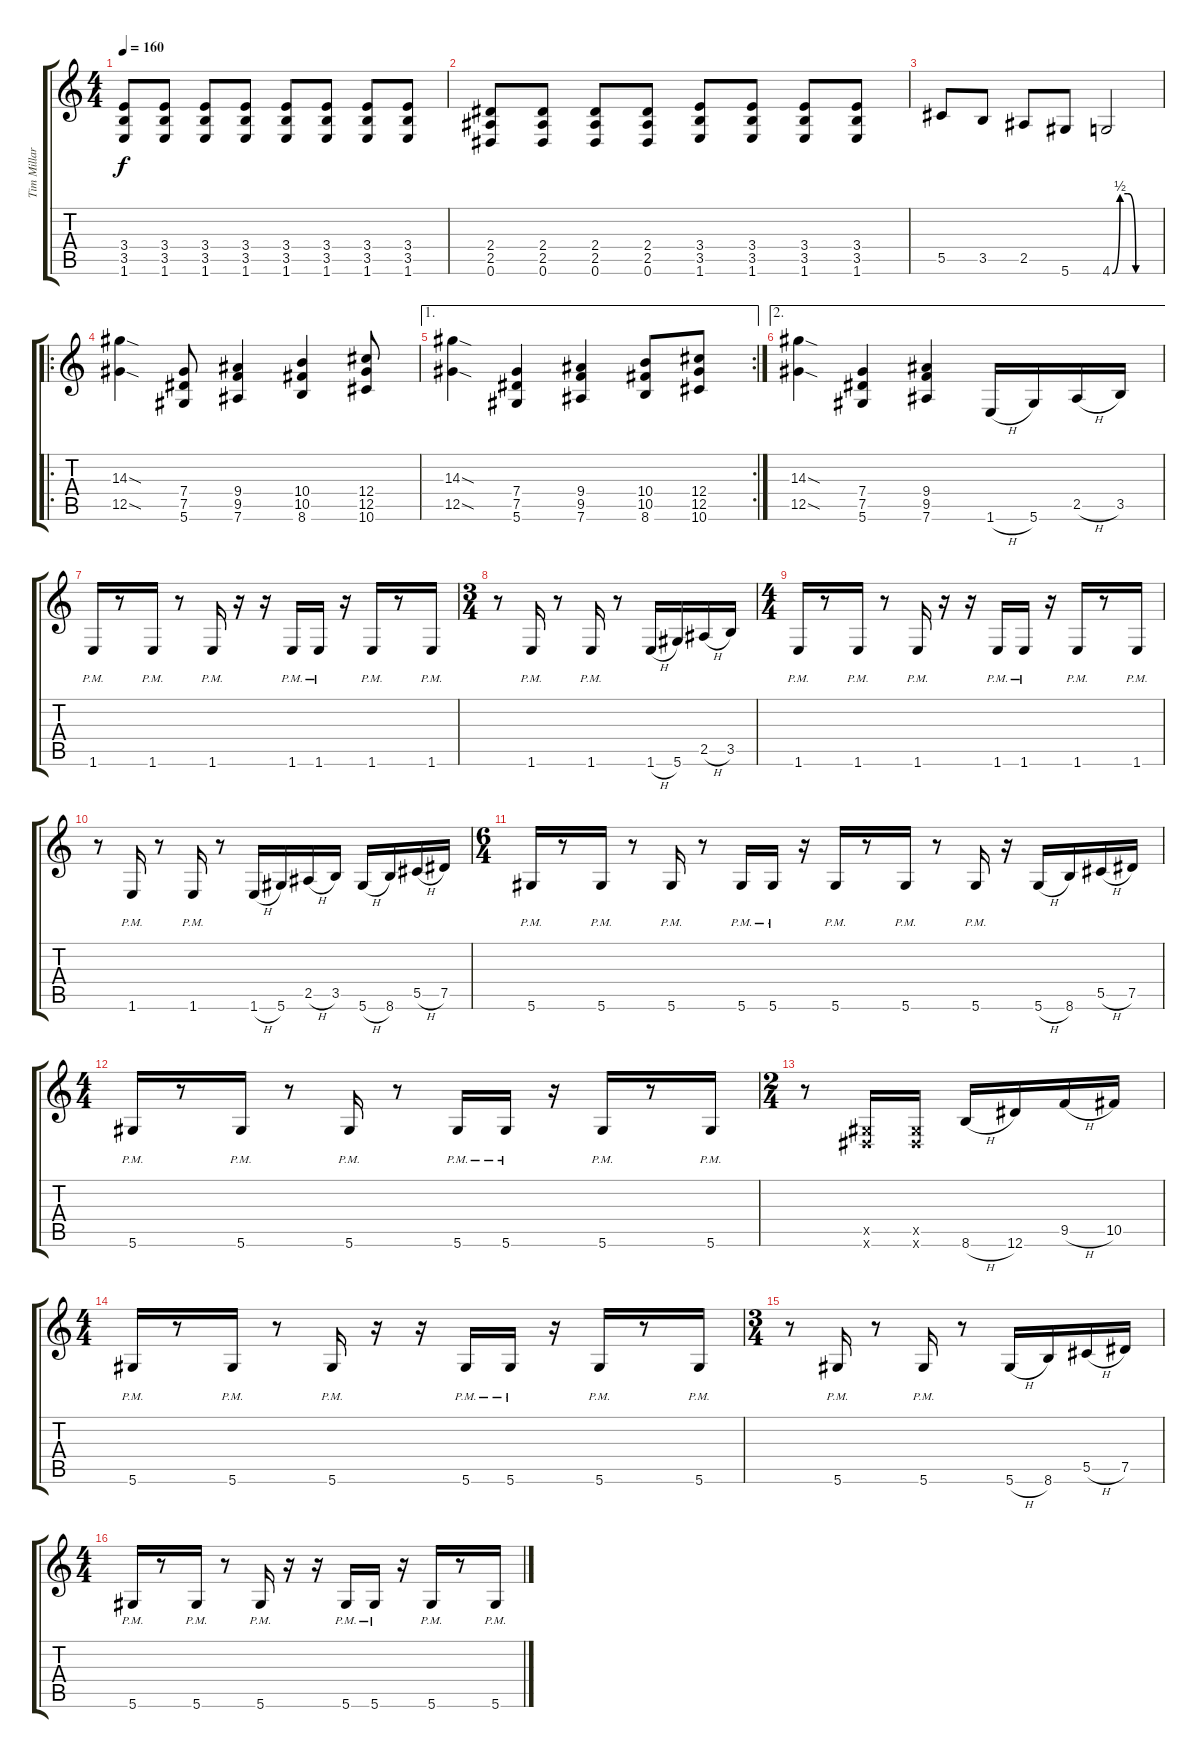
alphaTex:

\track ("Tim Millar" "Tim Millar") {instrument distortionguitar}
\staff {score tabs}
\tuning (Eb4 Bb3 Gb3 Db3 Ab2 Eb2) {hide}
\ts (4 4)
\tempo 160
\clef g2
\ks c
(3.4 3.5 1.6).8{dy f} (3.4 3.5 1.6).8 (3.4 3.5 1.6).8 (3.4 3.5 1.6).8 (3.4 3.5 1.6).8 (3.4 3.5 1.6).8 (3.4 3.5 1.6).8 (3.4 3.5 1.6).8 |
(2.4 2.5 0.6).8 (2.4 2.5 0.6).8 (2.4 2.5 0.6).8 (2.4 2.5 0.6).8 (3.4 3.5 1.6).8 (3.4 3.5 1.6).8 (3.4 3.5 1.6).8 (3.4 3.5 1.6).8 |
5.5.8 3.5.8 2.5.8 5.6.8 4.6{be (custom 0 0 10 2 20 2 30 0 60 0)}.2 |
\ro
(14.3{sod} 12.5{sod}).4 (7.4 7.5 5.6).8 (9.4 9.5 7.6).4 (10.4 10.5 8.6).4 (12.4 12.5 10.6).8 |
\ae 1
\rc 2
(14.3{sod} 12.5{sod}).4 (7.4 7.5 5.6).4 (9.4 9.5 7.6).4 (10.4 10.5 8.6).8 (12.4 12.5 10.6).8 |
\ae 2
(14.3{sod} 12.5{sod}).4 (7.4 7.5 5.6).4 (9.4 9.5 7.6).4 1.6{h}.16 5.6.16 2.5{h}.16 3.5.16 |
1.6{pm}.16 r.8 1.6{pm}.16 r.8 1.6{pm}.16 r.16 r.16 1.6{pm}.16 1.6{pm}.16 r.16 1.6{pm}.16 r.8 1.6{pm}.16 |
\ts (3 4)
r.8 1.6{pm}.16 r.8 1.6{pm}.16 r.8 1.6{h}.16 5.6.16 2.5{h}.16 3.5.16 |
\ts (4 4)
1.6{pm}.16 r.8 1.6{pm}.16 r.8 1.6{pm}.16 r.16 r.16 1.6{pm}.16 1.6{pm}.16 r.16 1.6{pm}.16 r.8 1.6{pm}.16 |
r.8 1.6{pm}.16 r.8 1.6{pm}.16 r.8 1.6{h}.16 5.6.16 2.5{h}.16 3.5.16 5.6{h}.16 8.6.16 5.5{h}.16 7.5.16 |
\ts (6 4)
5.6{pm}.16 r.8 5.6{pm}.16 r.8 5.6{pm}.16 r.8 5.6{pm}.16 5.6{pm}.16 r.16 5.6{pm}.16 r.8 5.6{pm}.16 r.8 5.6{pm}.16 r.16 5.6{h}.16 8.6.16 5.5{h}.16 7.5.16 |
\ts (4 4)
5.6{pm}.16 r.8 5.6{pm}.16 r.8 5.6{pm}.16 r.8 5.6{pm}.16 5.6{pm}.16 r.16 5.6{pm}.16 r.8 5.6{pm}.16 |
\ts (2 4)
r.8 (0.5{x} 0.6{x}).16 (0.5{x} 0.6{x}).16 8.6{h}.16 12.6.16 9.5{h}.16 10.5.16 |
\ts (4 4)
5.6{pm}.16 r.8 5.6{pm}.16 r.8 5.6{pm}.16 r.16 r.16 5.6{pm}.16 5.6{pm}.16 r.16 5.6{pm}.16 r.8 5.6{pm}.16 |
\ts (3 4)
r.8 5.6{pm}.16 r.8 5.6{pm}.16 r.8 5.6{h}.16 8.6.16 5.5{h}.16 7.5.16 |
\ts (4 4)
5.6{pm}.16 r.8 5.6{pm}.16 r.8 5.6{pm}.16 r.16 r.16 5.6{pm}.16 5.6{pm}.16 r.16 5.6{pm}.16 r.8 5.6{pm}.16
